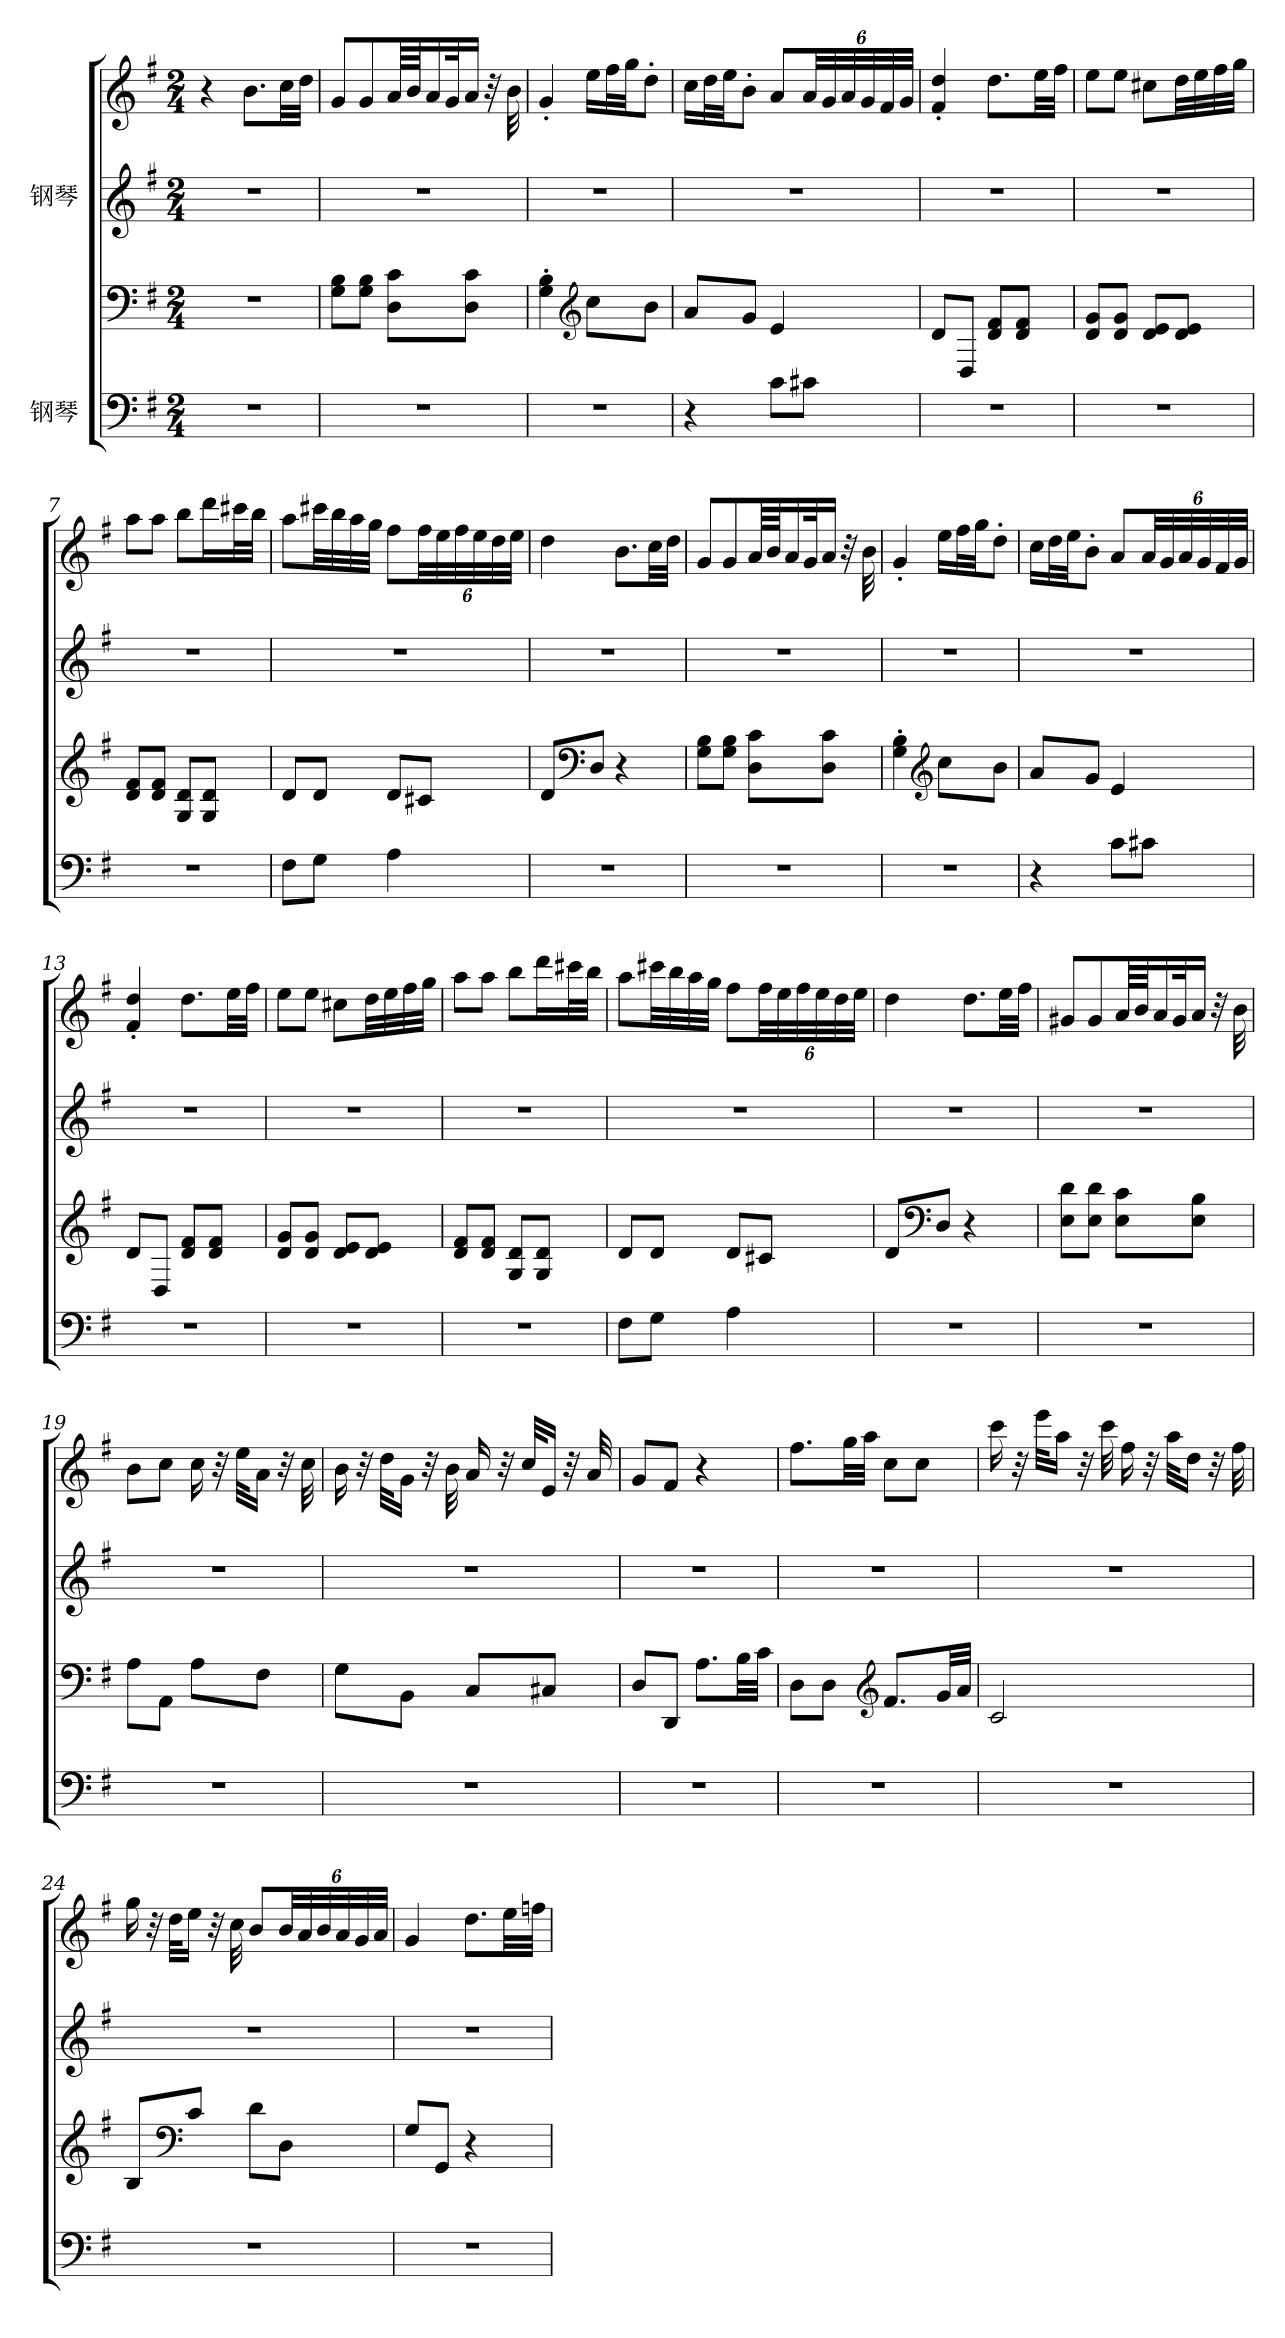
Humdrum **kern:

**kern	**kern	**kern	**kern
*part2	*part2	*part1	*part1
*staff4	*staff3	*staff2	*staff1
*I"钢琴	*	*I"钢琴	*
*clefF4	*clefF4	*clefG2	*clefG2
*k[f#]	*k[f#]	*k[f#]	*k[f#]
*M2/4	*M2/4	*M2/4	*M2/4
*MM82	*MM82	*MM82	*MM82
=1	=1	=1	=1
2r	2r	2r	4r
.	.	.	8.b\L
.	.	.	32cc\LL
.	.	.	32dd\JJJ
=2	=2	=2	=2
2r	8G\ 8B\L	2r	8g/L
.	8G\ 8B\J	.	8g/
.	8D\ 8c\L	.	64a/LLL
.	.	.	64b/JJ
.	.	.	16a/
.	.	.	32g/K
.	8D\ 8c\J	.	16a/JJ
.	.	.	32r
.	.	.	32b\
=3	=3	=3	=3
2r	4G\' 4B\'	2r	4g'/
*	*clefG2	*	*
.	8cc\L	.	16ee\LL
.	.	.	32ff#\L
.	.	.	32gg\JJ
.	8b\J	.	8dd'\J
=4	=4	=4	=4
4r	8a/L	2r	16cc\LL
.	.	.	32dd\L
.	.	.	32ee\JJ
.	8g/J	.	8b'\J
8c\L	4e/	.	8a/L
*	*	*	*Xbrackettup
8c#X\J	.	.	48a/LL
.	.	.	48g/
.	.	.	48a/
.	.	.	48g/
.	.	.	48f#/
.	.	.	48g/JJJ
=5	=5	=5	=5
2r	8d/L	2r	4f#/' 4dd/'
.	8D/J	.	.
.	8d/ 8f#/L	.	8.dd\L
.	8d/ 8f#/J	.	.
.	.	.	32ee\LL
.	.	.	32ff#\JJJ
!!LO:LB:g=z
=6	=6	=6	=6
2r	8d/ 8g/L	2r	8ee\L
.	8d/ 8g/J	.	8ee\J
.	8d/ 8e/L	.	8cc#X\L
.	8d/ 8e/J	.	32dd\LL
.	.	.	32ee\
.	.	.	32ff#\
.	.	.	32gg\JJJ
=7	=7	=7	=7
2r	8d/ 8f#/L	2r	8aa\L
.	8d/ 8f#/J	.	8aa\J
.	8G/ 8d/L	.	8bb\L
.	8G/ 8d/J	.	16ddd\L
.	.	.	32ccc#X\L
.	.	.	32bb\JJJ
=8	=8	=8	=8
8F#\L	8d/L	2r	8aa\L
8G\J	8d/J	.	32ccc#X\LL
.	.	.	32bb\
.	.	.	32aa\
.	.	.	32gg\JJJ
4A\	8d/L	.	8ff#\L
.	8c#X/J	.	48ff#\LL
.	.	.	48ee\
.	.	.	48ff#\
.	.	.	48ee\
.	.	.	48dd\
.	.	.	48ee\JJJ
=9	=9	=9	=9
2r	8d/L	2r	4dd\
*	*clefF4	*	*
.	8D/J	.	.
.	4r	.	8.b\L
.	.	.	32cc\LL
.	.	.	32dd\JJJ
!!LO:LB:g=z
=10	=10	=10	=10
2r	8G\ 8B\L	2r	8g/L
.	8G\ 8B\J	.	8g/
.	8D\ 8c\L	.	64a/LLL
.	.	.	64b/JJ
.	.	.	16a/
.	.	.	32g/K
.	8D\ 8c\J	.	16a/JJ
.	.	.	32r
.	.	.	32b\
=11	=11	=11	=11
2r	4G\' 4B\'	2r	4g'/
*	*clefG2	*	*
.	8cc\L	.	16ee\LL
.	.	.	32ff#\L
.	.	.	32gg\JJ
.	8b\J	.	8dd'\J
=12	=12	=12	=12
4r	8a/L	2r	16cc\LL
.	.	.	32dd\L
.	.	.	32ee\JJ
.	8g/J	.	8b'\J
8c\L	4e/	.	8a/L
8c#X\J	.	.	48a/LL
.	.	.	48g/
.	.	.	48a/
.	.	.	48g/
.	.	.	48f#/
.	.	.	48g/JJJ
=13	=13	=13	=13
2r	8d/L	2r	4f#/' 4dd/'
.	8D/J	.	.
.	8d/ 8f#/L	.	8.dd\L
.	8d/ 8f#/J	.	.
.	.	.	32ee\LL
.	.	.	32ff#\JJJ
!!LO:PB:g=z
=14	=14	=14	=14
2r	8d/ 8g/L	2r	8ee\L
.	8d/ 8g/J	.	8ee\J
.	8d/ 8e/L	.	8cc#X\L
.	8d/ 8e/J	.	32dd\LL
.	.	.	32ee\
.	.	.	32ff#\
.	.	.	32gg\JJJ
=15	=15	=15	=15
2r	8d/ 8f#/L	2r	8aa\L
.	8d/ 8f#/J	.	8aa\J
.	8G/ 8d/L	.	8bb\L
.	8G/ 8d/J	.	16ddd\L
.	.	.	32ccc#X\L
.	.	.	32bb\JJJ
=16	=16	=16	=16
8F#\L	8d/L	2r	8aa\L
8G\J	8d/J	.	32ccc#X\LL
.	.	.	32bb\
.	.	.	32aa\
.	.	.	32gg\JJJ
4A\	8d/L	.	8ff#\L
.	8c#X/J	.	48ff#\LL
.	.	.	48ee\
.	.	.	48ff#\
.	.	.	48ee\
.	.	.	48dd\
.	.	.	48ee\JJJ
=17	=17	=17	=17
2r	8d/L	2r	4dd\
*	*clefF4	*	*
.	8D/J	.	.
.	4r	.	8.dd\L
.	.	.	32ee\LL
.	.	.	32ff#\JJJ
!!LO:LB:g=z
=18	=18	=18	=18
2r	8E\ 8d\L	2r	8g#X/L
.	8E\ 8d\J	.	8g#/
.	8E\ 8c\L	.	64a/LLL
.	.	.	64b/JJ
.	.	.	16a/
.	.	.	32g#/K
.	8E\ 8B\J	.	16a/JJ
.	.	.	32r
.	.	.	32b\
=19	=19	=19	=19
2r	8A\L	2r	8b\L
.	8AA\J	.	8cc\J
.	8A\L	.	16cc\
.	.	.	32r
.	.	.	32ee\KLL
.	8F#\J	.	16a\JJ
.	.	.	32r
.	.	.	32cc\
=20	=20	=20	=20
2r	8G\L	2r	16b\
.	.	.	32r
.	.	.	32dd\KLL
.	8BB\J	.	16g\JJ
.	.	.	32r
.	.	.	32b\
.	8C/L	.	16a/
.	.	.	32r
.	.	.	32cc/KLL
.	8C#X/J	.	16e/JJ
.	.	.	32r
.	.	.	32a/
=21	=21	=21	=21
2r	8D/L	2r	8g/L
.	8DD/J	.	8f#/J
.	8.A\L	.	4r
.	32B\LL	.	.
.	32c\JJJ	.	.
!!LO:LB:g=z
=22	=22	=22	=22
2r	8D\L	2r	8.ff#\L
.	8D\J	.	.
.	.	.	32gg\LL
.	.	.	32aa\JJJ
*	*clefG2	*	*
.	8.f#/L	.	8cc\L
.	.	.	8cc\J
.	32g/LL	.	.
.	32a/JJJ	.	.
=23	=23	=23	=23
2r	2c/	2r	16ccc\
.	.	.	32r
.	.	.	32eee\KLL
.	.	.	16aa\JJ
.	.	.	32r
.	.	.	32ccc\
.	.	.	16ff#\
.	.	.	32r
.	.	.	32aa\KLL
.	.	.	16dd\JJ
.	.	.	32r
.	.	.	32ff#\
=24	=24	=24	=24
2r	8B/L	2r	16gg\
.	.	.	32r
.	.	.	32dd\KLL
*	*clefF4	*	*
.	8c/J	.	16ee\JJ
.	.	.	32r
.	.	.	32cc\
.	8d\L	.	8b/L
.	8D\J	.	48b/LL
.	.	.	48a/
.	.	.	48b/
.	.	.	48a/
.	.	.	48g/
.	.	.	48a/JJJ
=25	=25	=25	=25
2r	8G/L	2r	4g/
.	8GG/J	.	.
.	4r	.	8.dd\L
.	.	.	32ee\LL
.	.	.	32ffn\JJJ
=	=	=	=
*-	*-	*-	*-
